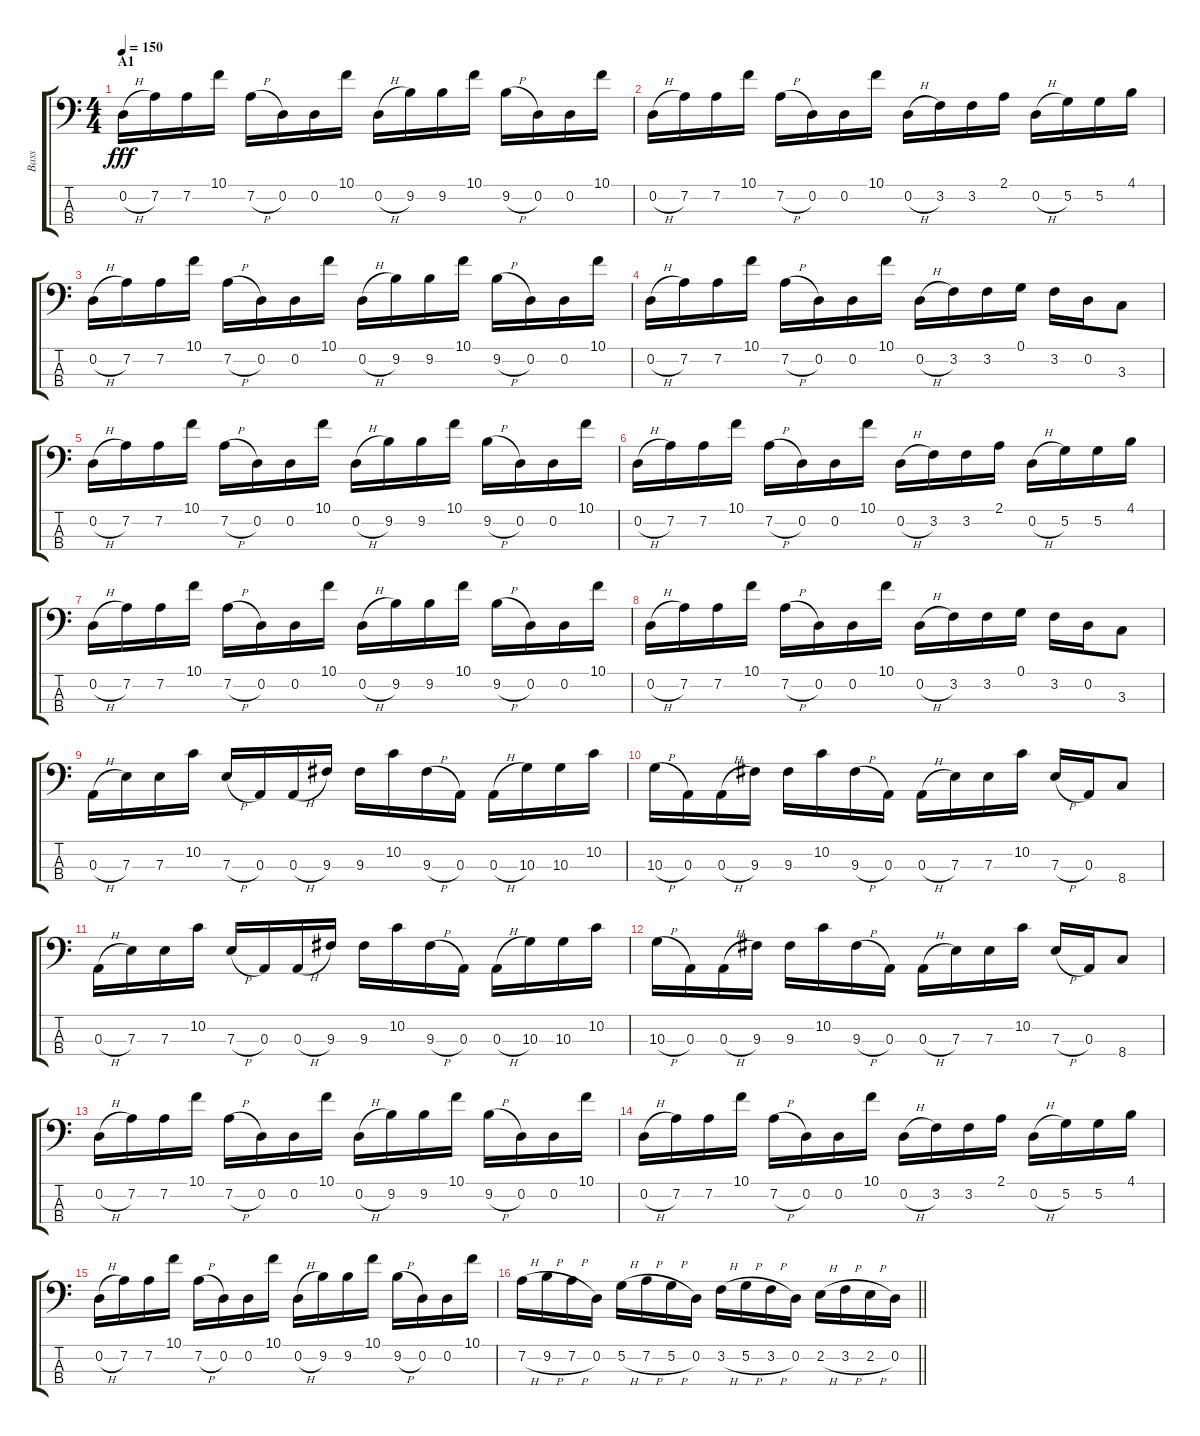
\track ("Bass" "Bass") {instrument electricbassfinger}
\staff {score tabs}
\tuning (G2 D2 A1 E1) {hide}
\ts (4 4)
\section ("" "A1")
\tempo 150
\clef f4
\ks c
0.2{h}.16{dy fff instrument slapbass1} 7.2.16 7.2.16 10.1.16 7.2{h}.16 0.2.16 0.2.16 10.1.16 0.2{h}.16 9.2.16 9.2.16 10.1.16 9.2{h}.16 0.2.16 0.2.16 10.1.16 |
0.2{h}.16 7.2.16 7.2.16 10.1.16 7.2{h}.16 0.2.16 0.2.16 10.1.16 0.2{h}.16 3.2.16 3.2.16 2.1.16 0.2{h}.16 5.2.16 5.2.16 4.1.16 |
0.2{h}.16 7.2.16 7.2.16 10.1.16 7.2{h}.16 0.2.16 0.2.16 10.1.16 0.2{h}.16 9.2.16 9.2.16 10.1.16 9.2{h}.16 0.2.16 0.2.16 10.1.16 |
0.2{h}.16 7.2.16 7.2.16 10.1.16 7.2{h}.16 0.2.16 0.2.16 10.1.16 0.2{h}.16 3.2.16 3.2.16 0.1.16 3.2.16 0.2.16 3.3.8 |
0.2{h}.16{instrument slapbass1} 7.2.16 7.2.16 10.1.16 7.2{h}.16 0.2.16 0.2.16 10.1.16 0.2{h}.16 9.2.16 9.2.16 10.1.16 9.2{h}.16 0.2.16 0.2.16 10.1.16 |
0.2{h}.16 7.2.16 7.2.16 10.1.16 7.2{h}.16 0.2.16 0.2.16 10.1.16 0.2{h}.16 3.2.16 3.2.16 2.1.16 0.2{h}.16 5.2.16 5.2.16 4.1.16 |
0.2{h}.16 7.2.16 7.2.16 10.1.16 7.2{h}.16 0.2.16 0.2.16 10.1.16 0.2{h}.16 9.2.16 9.2.16 10.1.16 9.2{h}.16 0.2.16 0.2.16 10.1.16 |
0.2{h}.16 7.2.16 7.2.16 10.1.16 7.2{h}.16 0.2.16 0.2.16 10.1.16 0.2{h}.16 3.2.16 3.2.16 0.1.16 3.2.16 0.2.16 3.3.8 |
0.3{h}.16 7.3.16 7.3.16 10.2.16 7.3{h}.16 0.3.16 0.3{h}.16 9.3.16 9.3.16 10.2.16 9.3{h}.16 0.3.16 0.3{h}.16 10.3.16 10.3.16 10.2.16 |
10.3{h}.16 0.3.16 0.3{h}.16 9.3.16 9.3.16 10.2.16 9.3{h}.16 0.3.16 0.3{h}.16 7.3.16 7.3.16 10.2.16 7.3{h}.16 0.3.16 8.4.8 |
0.3{h}.16 7.3.16 7.3.16 10.2.16 7.3{h}.16 0.3.16 0.3{h}.16 9.3.16 9.3.16 10.2.16 9.3{h}.16 0.3.16 0.3{h}.16 10.3.16 10.3.16 10.2.16 |
10.3{h}.16 0.3.16 0.3{h}.16 9.3.16 9.3.16 10.2.16 9.3{h}.16 0.3.16 0.3{h}.16 7.3.16 7.3.16 10.2.16 7.3{h}.16 0.3.16 8.4.8 |
0.2{h}.16{instrument slapbass1} 7.2.16 7.2.16 10.1.16 7.2{h}.16 0.2.16 0.2.16 10.1.16 0.2{h}.16 9.2.16 9.2.16 10.1.16 9.2{h}.16 0.2.16 0.2.16 10.1.16 |
0.2{h}.16 7.2.16 7.2.16 10.1.16 7.2{h}.16 0.2.16 0.2.16 10.1.16 0.2{h}.16 3.2.16 3.2.16 2.1.16 0.2{h}.16 5.2.16 5.2.16 4.1.16 |
0.2{h}.16 7.2.16 7.2.16 10.1.16 7.2{h}.16 0.2.16 0.2.16 10.1.16 0.2{h}.16 9.2.16 9.2.16 10.1.16 9.2{h}.16 0.2.16 0.2.16 10.1.16 |
\barLineRight lightlight
7.2{h}.16 9.2{h}.16 7.2{h}.16 0.2.16 5.2{h}.16 7.2{h}.16 5.2{h}.16 0.2.16 3.2{h}.16 5.2{h}.16 3.2{h}.16 0.2.16 2.2{h}.16 3.2{h}.16 2.2{h}.16 0.2.16
